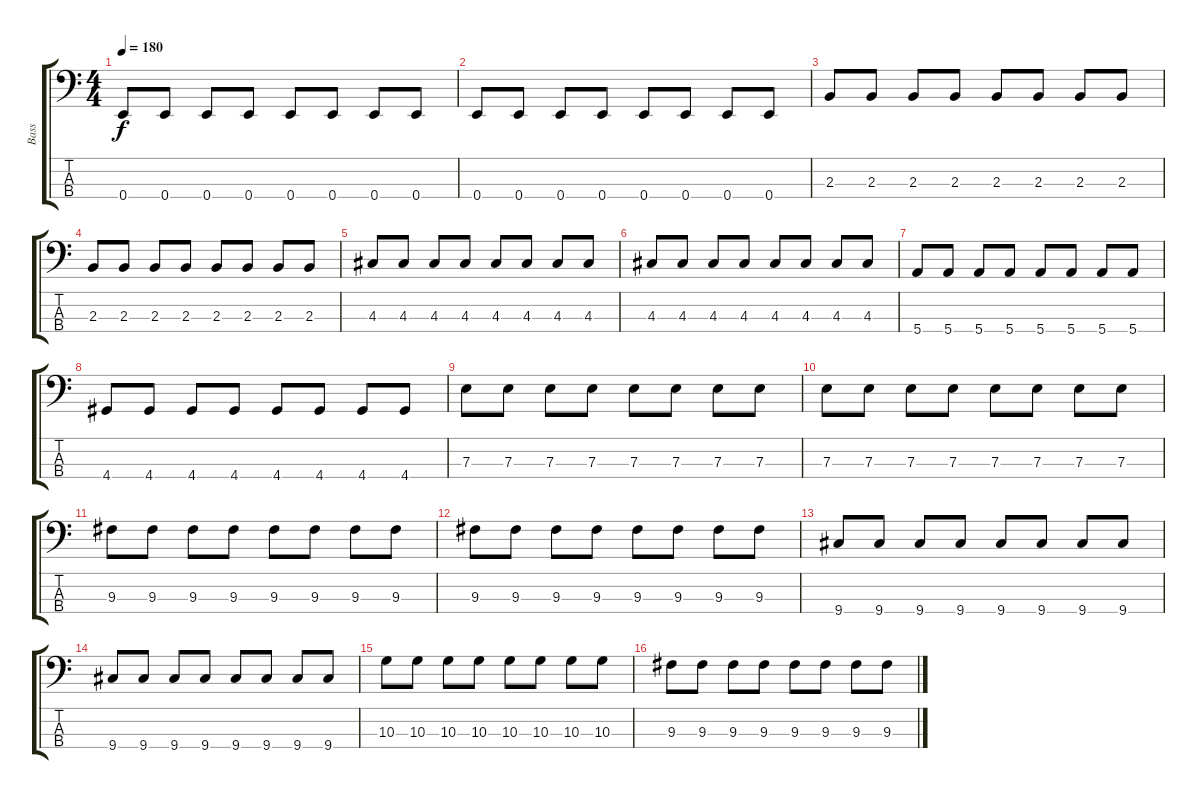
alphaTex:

\track ("Bass" "Bass") {instrument electricbasspick}
\staff {score tabs}
\tuning (G2 D2 A1 E1) {hide}
\ts (4 4)
\tempo 180
\clef f4
\ks c
0.4.8{dy f} 0.4.8 0.4.8 0.4.8 0.4.8 0.4.8 0.4.8 0.4.8 |
0.4.8 0.4.8 0.4.8 0.4.8 0.4.8 0.4.8 0.4.8 0.4.8 |
2.3.8 2.3.8 2.3.8 2.3.8 2.3.8 2.3.8 2.3.8 2.3.8 |
2.3.8 2.3.8 2.3.8 2.3.8 2.3.8 2.3.8 2.3.8 2.3.8 |
4.3.8 4.3.8 4.3.8 4.3.8 4.3.8 4.3.8 4.3.8 4.3.8 |
4.3.8 4.3.8 4.3.8 4.3.8 4.3.8 4.3.8 4.3.8 4.3.8 |
5.4.8 5.4.8 5.4.8 5.4.8 5.4.8 5.4.8 5.4.8 5.4.8 |
4.4.8 4.4.8 4.4.8 4.4.8 4.4.8 4.4.8 4.4.8 4.4.8 |
7.3.8 7.3.8 7.3.8 7.3.8 7.3.8 7.3.8 7.3.8 7.3.8 |
7.3.8 7.3.8 7.3.8 7.3.8 7.3.8 7.3.8 7.3.8 7.3.8 |
9.3.8 9.3.8 9.3.8 9.3.8 9.3.8 9.3.8 9.3.8 9.3.8 |
9.3.8 9.3.8 9.3.8 9.3.8 9.3.8 9.3.8 9.3.8 9.3.8 |
9.4.8 9.4.8 9.4.8 9.4.8 9.4.8 9.4.8 9.4.8 9.4.8 |
9.4.8 9.4.8 9.4.8 9.4.8 9.4.8 9.4.8 9.4.8 9.4.8 |
10.3.8 10.3.8 10.3.8 10.3.8 10.3.8 10.3.8 10.3.8 10.3.8 |
9.3.8 9.3.8 9.3.8 9.3.8 9.3.8 9.3.8 9.3.8 9.3.8
